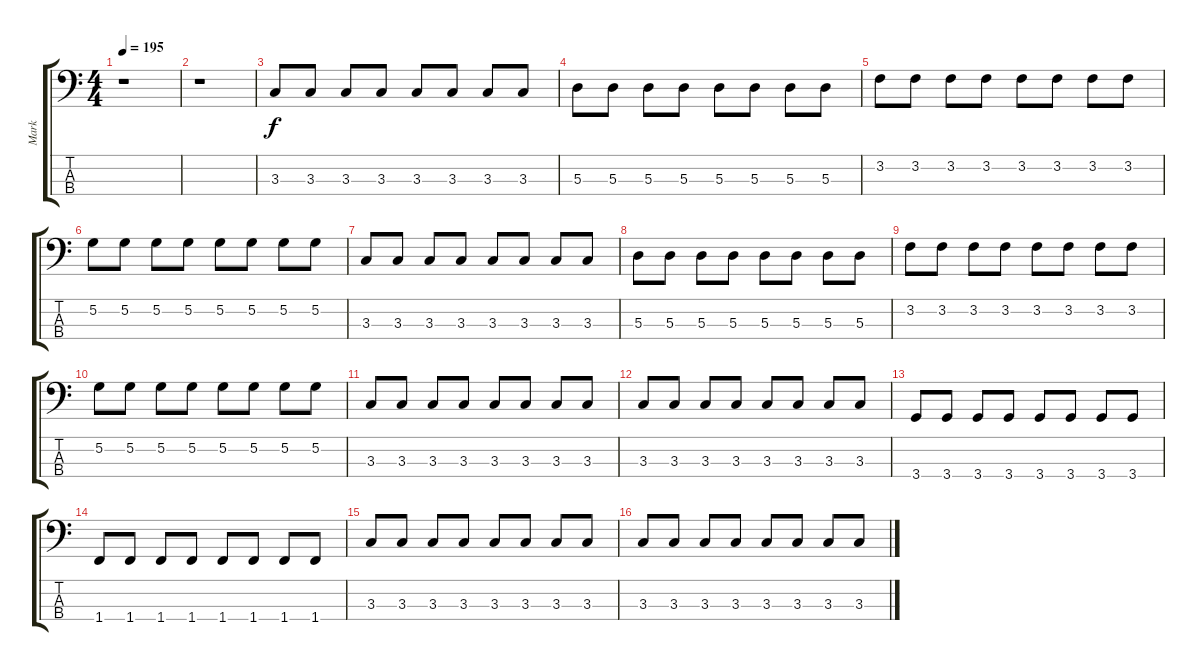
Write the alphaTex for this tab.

\track ("Mark" "Mark") {instrument electricbasspick}
\staff {score tabs}
\tuning (G2 D2 A1 E1) {hide}
\ts (4 4)
\tempo 195
\clef f4
\ks c
r.1{dy f instrument electricbasspick} |
r.1 |
3.3.8 3.3.8 3.3.8 3.3.8 3.3.8 3.3.8 3.3.8 3.3.8 |
5.3.8 5.3.8 5.3.8 5.3.8 5.3.8 5.3.8 5.3.8 5.3.8 |
3.2.8 3.2.8 3.2.8 3.2.8 3.2.8 3.2.8 3.2.8 3.2.8 |
5.2.8 5.2.8 5.2.8 5.2.8 5.2.8 5.2.8 5.2.8 5.2.8 |
3.3.8 3.3.8 3.3.8 3.3.8 3.3.8 3.3.8 3.3.8 3.3.8 |
5.3.8 5.3.8 5.3.8 5.3.8 5.3.8 5.3.8 5.3.8 5.3.8 |
3.2.8 3.2.8 3.2.8 3.2.8 3.2.8 3.2.8 3.2.8 3.2.8 |
5.2.8 5.2.8 5.2.8 5.2.8 5.2.8 5.2.8 5.2.8 5.2.8 |
3.3.8 3.3.8 3.3.8 3.3.8 3.3.8 3.3.8 3.3.8 3.3.8 |
3.3.8 3.3.8 3.3.8 3.3.8 3.3.8 3.3.8 3.3.8 3.3.8 |
3.4.8 3.4.8 3.4.8 3.4.8 3.4.8 3.4.8 3.4.8 3.4.8 |
1.4.8 1.4.8 1.4.8 1.4.8 1.4.8 1.4.8 1.4.8 1.4.8 |
3.3.8 3.3.8 3.3.8 3.3.8 3.3.8 3.3.8 3.3.8 3.3.8 |
3.3.8 3.3.8 3.3.8 3.3.8 3.3.8 3.3.8 3.3.8 3.3.8
